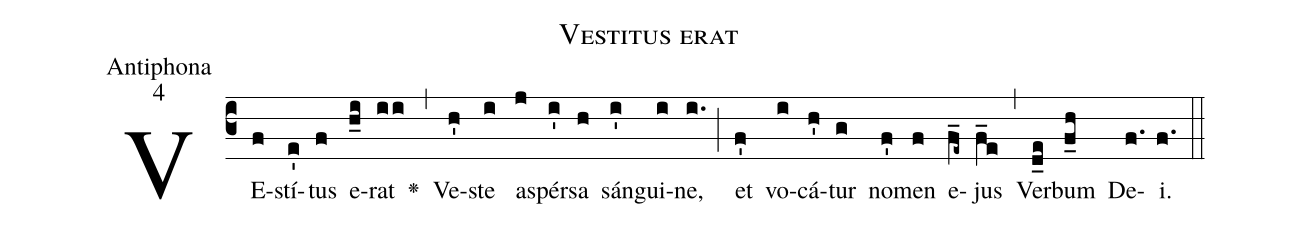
name:Vestitus erat;
office-part:Antiphona;
mode:4;
%%
(c3)VE(f)stí(e')tus(f) e(h_i)rat(ii) <v>\greheightstar</v>(,)
Ve(h')ste(i) a(j)spér(i')sa(h) sán(i')gui(i)ne,(i.) (;) et(f') vo(i)cá(h')tur(g) no(f')men(f) e(f_e~)jus(f_e) (,) Ver(d_e)bum(f_h) De(f.)i.(f.) (::)
